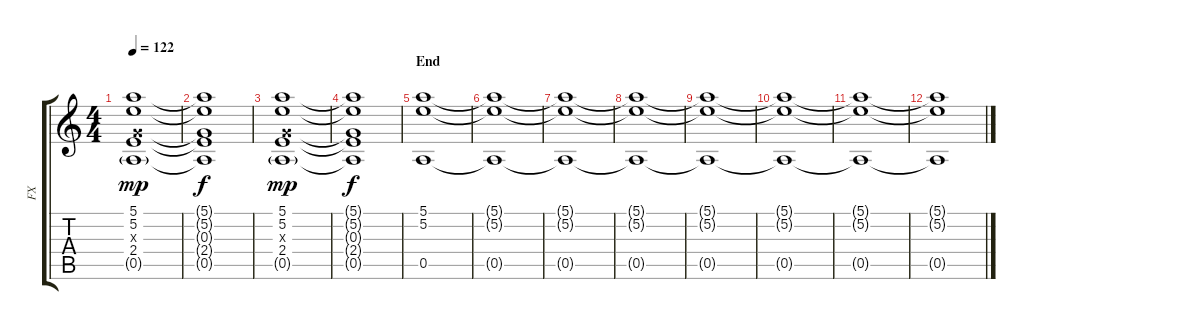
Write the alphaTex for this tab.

\track ("FX" "FX") {instrument whistle}
\staff {score tabs}
\tuning (E5 B4 G4 D4 A3 E3) {hide}
\ts (4 4)
\tempo 122
\clef g2
\ks c
(5.1 5.2 0.3{x} 2.4 0.5{g}).1{dy mp volume 8 instrument overdrivenguitar} |
(5.1{t} 5.2{t} 0.3{t} 2.4{t} 0.5{t}).1{dy f} |
(5.1 5.2 0.3{x} 2.4 0.5{g}).1{dy mp} |
(5.1{t} 5.2{t} 0.3{t} 2.4{t} 0.5{t}).1{dy f} |
\section ("" "End")
(5.1 5.2 0.5).1{volume 6 instrument stringensemble1} |
(5.1{t} 5.2{t} 0.5{t}).1 |
(5.1{t} 5.2{t} 0.5{t}).1 |
(5.1{t} 5.2{t} 0.5{t}).1 |
(5.1{t} 5.2{t} 0.5{t}).1{volume 0} |
(5.1{t} 5.2{t} 0.5{t}).1 |
(5.1{t} 5.2{t} 0.5{t}).1 |
(5.1{t} 5.2{t} 0.5{t}).1
